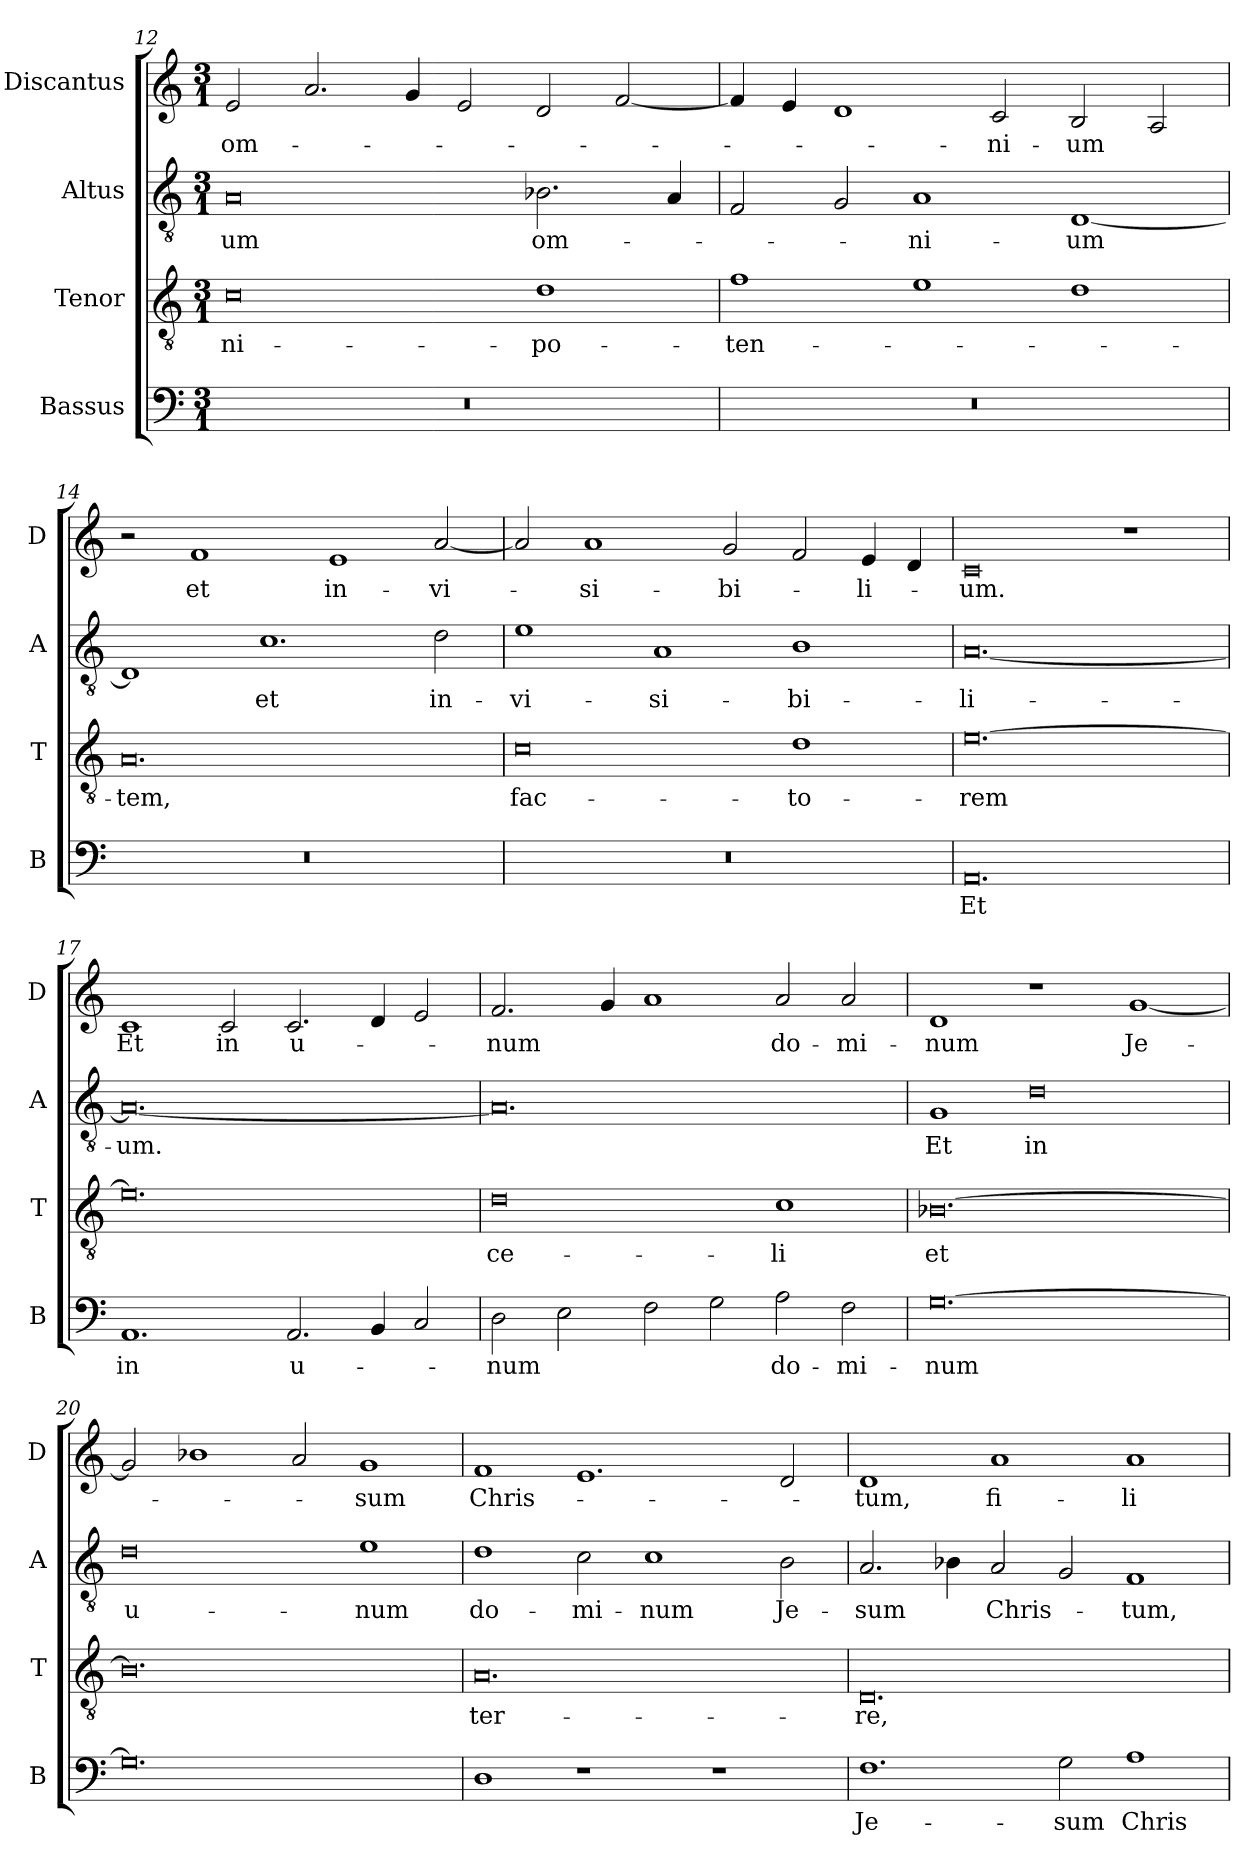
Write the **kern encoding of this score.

**kern	**text	**kern	**text	**kern	**text	**kern	**text
*part4	*part4	*part3	*part3	*part2	*part2	*part1	*part1
*staff4	*staff4	*staff3	*staff3	*staff2	*staff2	*staff1	*staff1
*I"Bassus	*	*I"Tenor	*	*I"Altus	*	*I"Discantus	*
*I'B	*	*I'T	*	*I'A	*	*I'D	*
*clefF4	*	*clefGv2	*	*clefGv2	*	*clefG2	*
*k[]	*	*k[]	*	*k[]	*	*k[]	*
*M3/1	*	*M3/1	*	*M3/1	*	*M3/1	*
=12	=12	=12	=12	=12	=12	=12	=12
0.r	.	0c	-ni-	0A	-um	2e	om-
.	.	.	.	.	.	2.a	.
.	.	.	.	.	.	4g	.
.	.	.	.	.	.	2e	.
.	.	1d	-po-	2.B-X	om-	2d	.
.	.	.	.	.	.	[2f	.
.	.	.	.	4A	.	.	.
=13	=13	=13	=13	=13	=13	=13	=13
0.r	.	1f	-ten-	2F	.	4f]	.
.	.	.	.	.	.	4e	.
.	.	.	.	2G	.	1d	.
.	.	1e	.	1A	-ni-	.	.
.	.	.	.	.	.	2c	-ni-
.	.	1d	.	[1D	-um	2B	-um
.	.	.	.	.	.	2A	.
=14	=14	=14	=14	=14	=14	=14	=14
0.r	.	0.A	-tem,	1D]	.	2r	.
.	.	.	.	.	.	1f	et
.	.	.	.	1.c	et	.	.
.	.	.	.	.	.	1e	in-
.	.	.	.	2d	in-	[2a	-vi-
=15	=15	=15	=15	=15	=15	=15	=15
0.r	.	0c	fac-	1e	-vi-	2a]	.
.	.	.	.	.	.	1a	-si-
.	.	.	.	1A	-si-	.	.
.	.	.	.	.	.	2g	-bi-
.	.	1d	-to-	1B	-bi-	2f	.
.	.	.	.	.	.	4e	-li-
.	.	.	.	.	.	4d	.
=16	=16	=16	=16	=16	=16	=16	=16
0.AA	Et	[0.e	-rem	[0.A	-li-	0c	-um.
.	.	.	.	.	.	1r	.
=17	=17	=17	=17	=17	=17	=17	=17
1.AA	in	0.e]	.	0.A_	-um.	1c	Et
.	.	.	.	.	.	2c	in
2.AA	u-	.	.	.	.	2.c	u-
4BB	.	.	.	.	.	4d	.
2C	.	.	.	.	.	2e	.
=18	=18	=18	=18	=18	=18	=18	=18
2D	-num	0d	ce-	0.A]	.	2.f	-num
2E	.	.	.	.	.	.	.
.	.	.	.	.	.	4g	.
2F	.	.	.	.	.	1a	.
2G	.	.	.	.	.	.	.
2A	do-	1c	-li	.	.	2a	do-
2F	-mi-	.	.	.	.	2a	-mi-
=19	=19	=19	=19	=19	=19	=19	=19
[0.G	-num	[0.B-X	et	1G	Et	1d	-num
.	.	.	.	0d	in	1r	.
.	.	.	.	.	.	[1g	Je-
=20	=20	=20	=20	=20	=20	=20	=20
0.G]	.	0.B-]	.	0d	u-	2g]	.
.	.	.	.	.	.	1b-X	.
.	.	.	.	.	.	2a	.
.	.	.	.	1e	-num	1g	-sum
=21	=21	=21	=21	=21	=21	=21	=21
1D	.	0.A	ter-	1d	do-	1f	Chris-
1r	.	.	.	2c	-mi-	1.e	.
.	.	.	.	1c	-num	.	.
1r	.	.	.	.	.	.	.
.	.	.	.	2B	Je-	2d	.
=22	=22	=22	=22	=22	=22	=22	=22
1.F	Je-	0.D	-re,	2.A	-sum	1d	-tum,
.	.	.	.	4B-X	.	.	.
.	.	.	.	2A	Chris-	1a	fi-
2G	-sum	.	.	2G	.	.	.
1A	Chris-	.	.	1F	-tum,	1a	-li-
=	=	=	=	=	=	=	=
*-	*-	*-	*-	*-	*-	*-	*-
